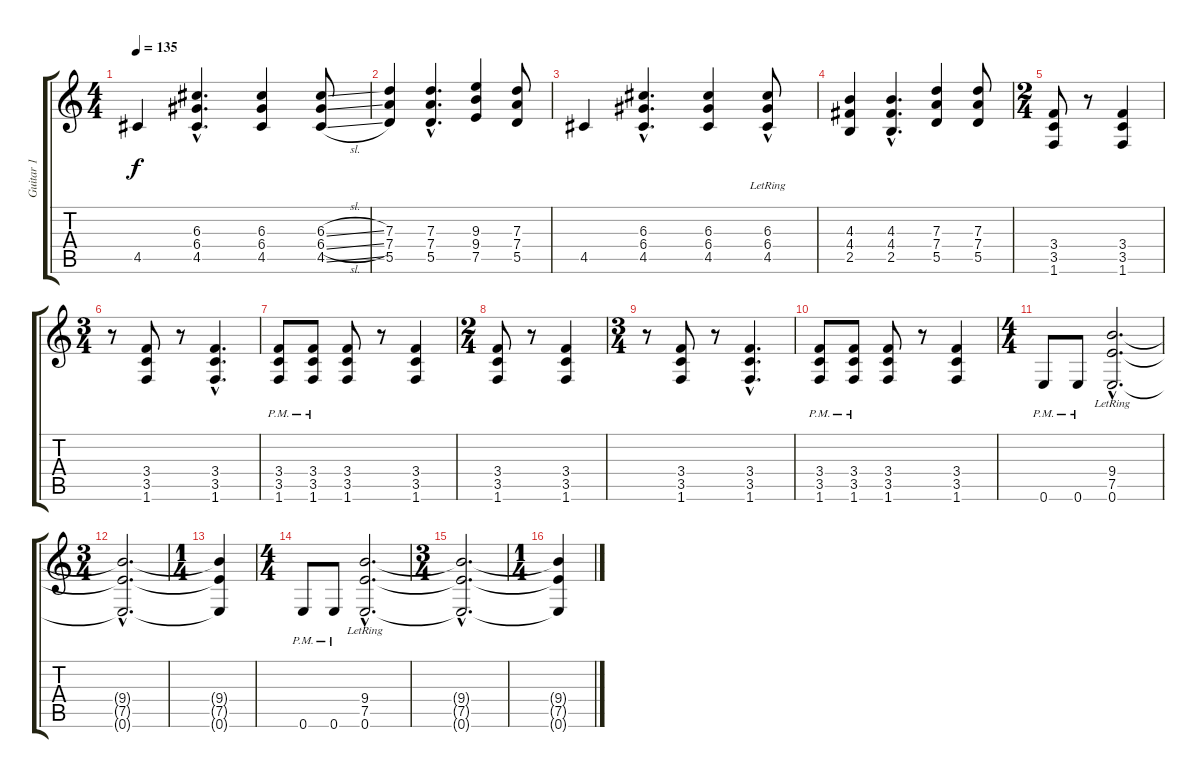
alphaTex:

\track ("Guitar 1" "Guitar 1") {instrument distortionguitar}
\staff {score tabs}
\tuning (E4 B3 G3 D3 A2 E2) {hide}
\ts (4 4)
\tempo 135
\clef g2
\ks c
4.5.4{dy f} (6.3{hac} 6.4{hac} 4.5{hac}).4{d} (6.3 6.4 4.5).4 (6.3{sl} 6.4{sl} 4.5{sl}).8 |
(7.3 7.4 5.5).4 (7.3{hac} 7.4{hac} 5.5{hac}).4{d} (9.3 9.4 7.5).4 (7.3 7.4 5.5).8 |
4.5.4 (6.3{hac} 6.4{hac} 4.5{hac}).4{d} (6.3 6.4 4.5).4 (6.3{hac lr} 6.4{lr} 4.5{lr}).8 |
(4.3 4.4 2.5).4 (4.3{hac} 4.4{hac} 2.5{hac}).4{d} (7.3 7.4 5.5).4 (7.3 7.4 5.5).8 |
\ts (2 4)
(3.4 3.5 1.6).8 r.8 (3.4 3.5 1.6).4 |
\ts (3 4)
r.8 (3.4 3.5 1.6).8 r.8 (3.4{hac} 3.5{hac} 1.6{hac}).4{d} |
(3.4{pm} 3.5{pm} 1.6{pm}).8 (3.4{pm} 3.5{pm} 1.6{pm}).8 (3.4 3.5 1.6).8 r.8 (3.4 3.5 1.6).4 |
\ts (2 4)
(3.4 3.5 1.6).8 r.8 (3.4 3.5 1.6).4 |
\ts (3 4)
r.8 (3.4 3.5 1.6).8 r.8 (3.4{hac} 3.5{hac} 1.6{hac}).4{d} |
(3.4{pm} 3.5{pm} 1.6{pm}).8 (3.4{pm} 3.5{pm} 1.6{pm}).8 (3.4 3.5 1.6).8 r.8 (3.4 3.5 1.6).4 |
\ts (4 4)
0.6{pm}.8 0.6{pm}.8 (9.4{hac lr} 7.5{hac lr} 0.6{hac lr}).2{d} |
\ts (3 4)
(9.4{hac t} 7.5{hac t} 0.6{hac t}).2{d} |
\ts (1 4)
(9.4{t} 7.5{t} 0.6{t}).4 |
\ts (4 4)
0.6{pm}.8 0.6{pm}.8 (9.4{hac lr} 7.5{hac lr} 0.6{hac lr}).2{d} |
\ts (3 4)
(9.4{hac t} 7.5{hac t} 0.6{hac t}).2{d} |
\ts (1 4)
(9.4{t} 7.5{t} 0.6{t}).4
